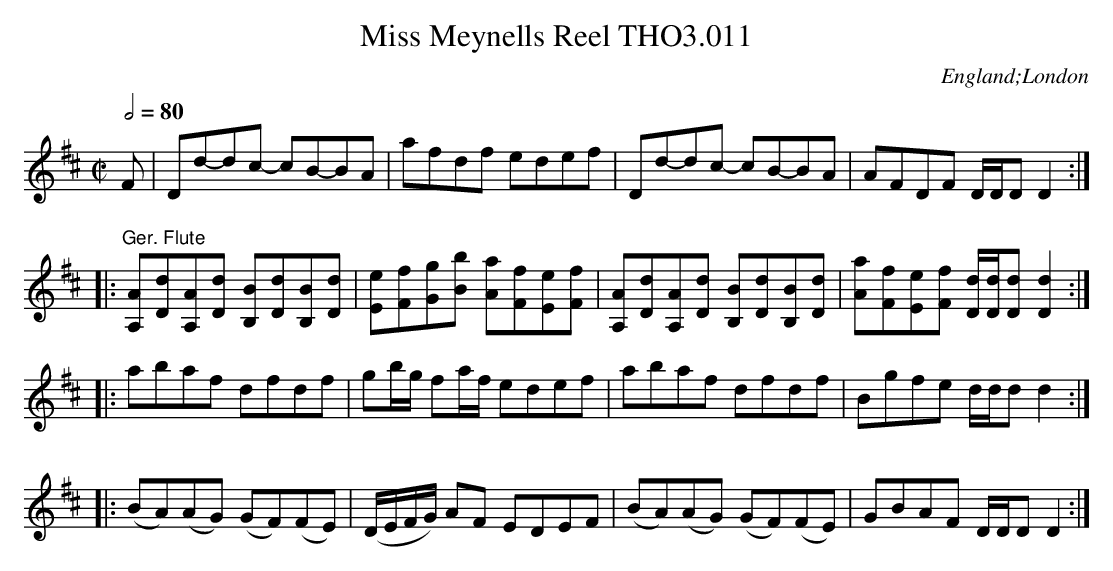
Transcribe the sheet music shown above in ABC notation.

X:1
T:Miss Meynells Reel THO3.011
O:England;London
M:C|
L:1/8
Q:1/2=80
K:D
F|Dd-dc- cB-BA|afdf edef|Dd-dc- cB-BA|AFDF D/D/D D2:|
|:"Ger. Flute"[AA,][dD][AA,][dD] [BB,][dD][BB,][dD]|\
[eE][fF][gG][bB] [aA][fF][eE][fF]|\
[AA,][dD][AA,][dD] [BB,][dD][BB,][dD]|\
[aA][fF][eE][fF] [d/D/][d/D/][dD] [d2D2]:|
|:abaf dfdf|gb/g/ fa/f/ edef|abaf dfdf|Bgfe d/d/d d2:|
|:(BA)(AG) (GF)(FE)|(D/E/F/G/) AF EDEF|\
(BA)(AG) (GF)(FE)|GBAF D/D/D D2:|
